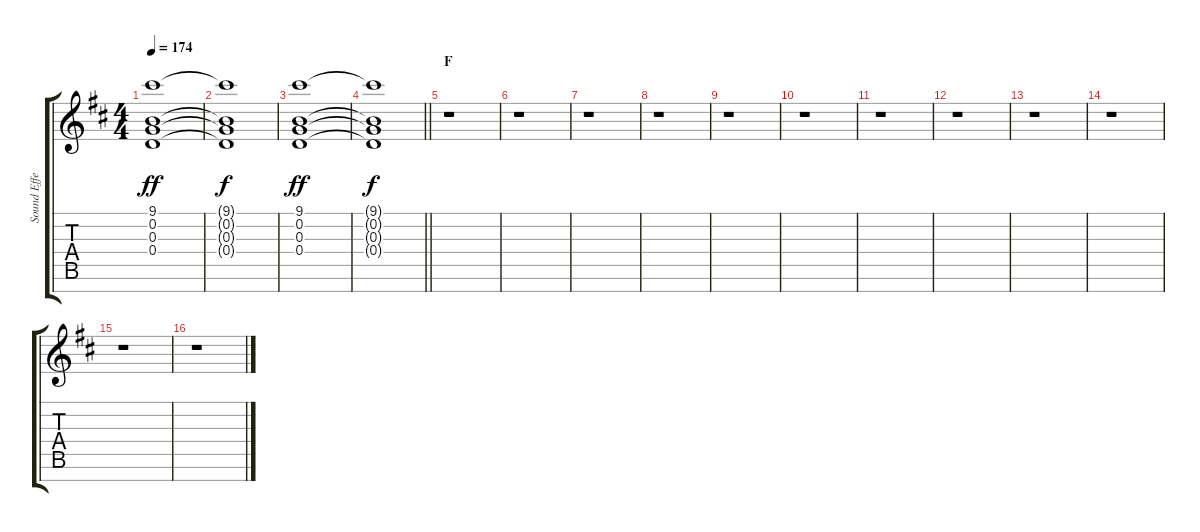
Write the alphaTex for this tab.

\track ("Sound Effect III" "Sound Effe") {instrument seashore}
\staff {score tabs}
\tuning (E5 B4 G4 D4 A3 E3 B2) {hide}
\ts (4 4)
\tempo 174
\clef g2
\ks bminor
(9.1 0.2 0.3 0.4).1{dy ff} |
(9.1{t} 0.2{t} 0.3{t} 0.4{t}).1{dy f} |
(9.1 0.2 0.3 0.4).1{dy ff} |
\barLineRight lightlight
(9.1{t} 0.2{t} 0.3{t} 0.4{t}).1{dy f} |
\section ("" "F")
r.1 |
r.1 |
r.1 |
r.1 |
r.1 |
r.1 |
r.1 |
r.1 |
r.1 |
r.1 |
r.1 |
r.1
